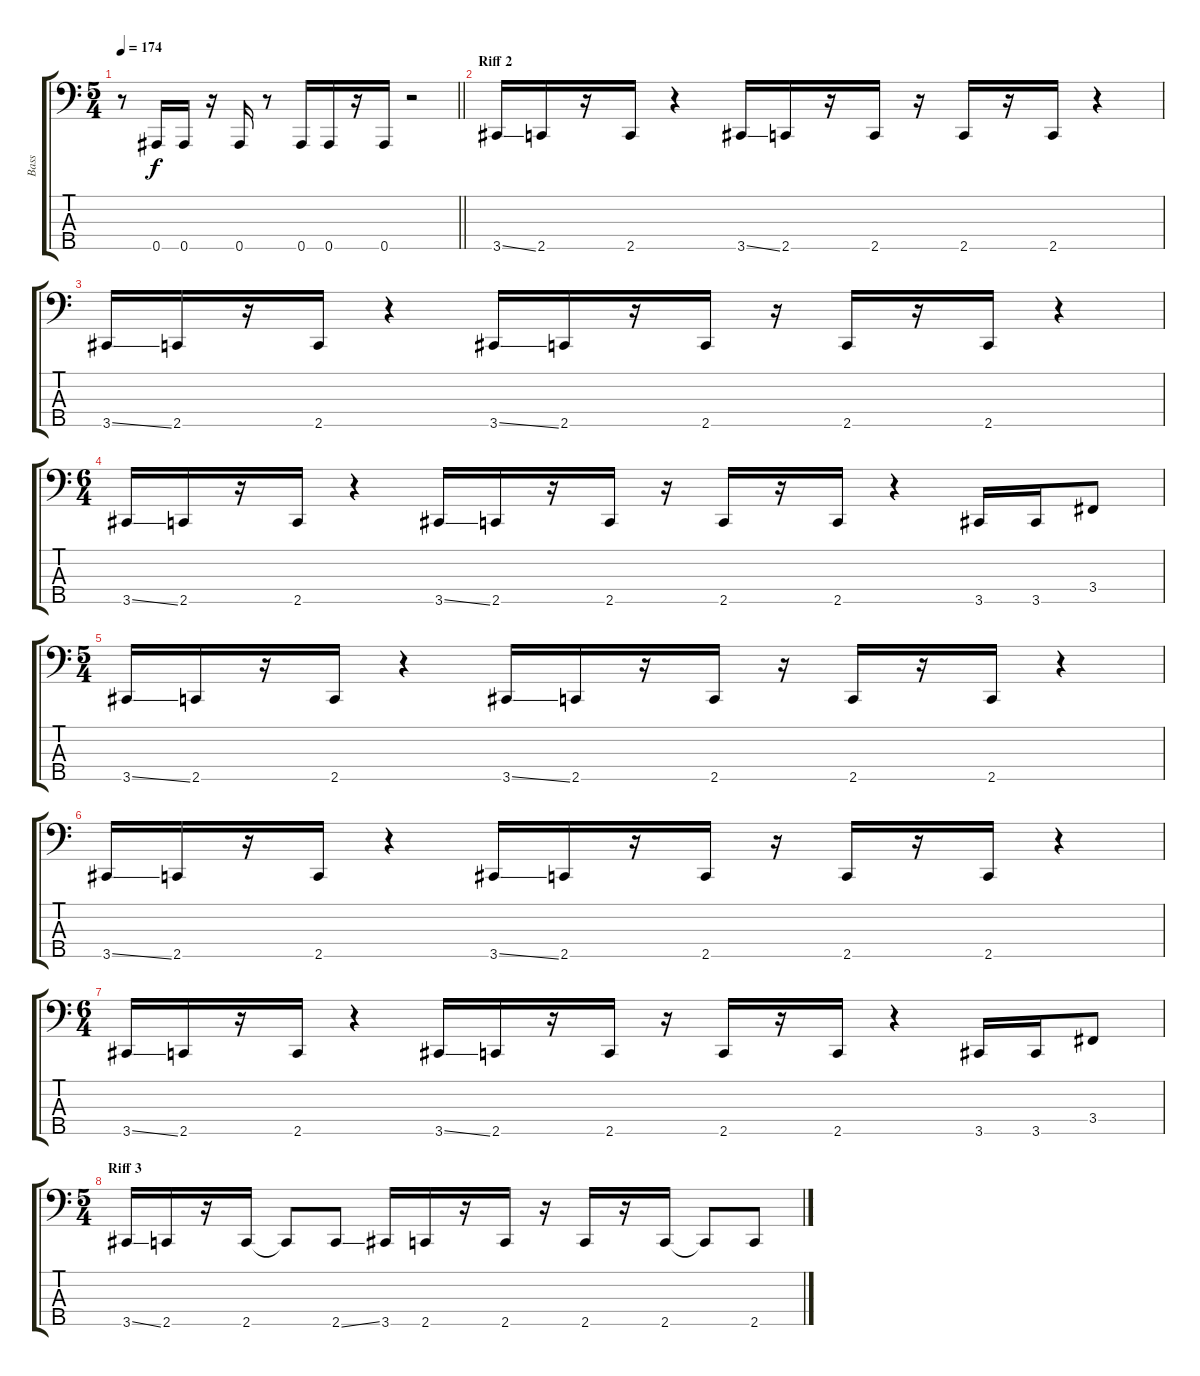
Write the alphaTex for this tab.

\track ("Bass" "Bass") {instrument electricbassfinger}
\staff {score tabs}
\tuning (Gb2 Db2 Ab1 Eb1 Bb0) {hide}
\ts (5 4)
\tempo 174
\clef f4
\barLineRight lightlight
\ks c
r.8{dy f} 0.5.16 0.5.16 r.16 0.5.16 r.8 0.5.16 0.5.16 r.16 0.5.16 r.2 |
\section ("" "Riff 2")
3.5{ss}.16 2.5.16 r.16 2.5.16 r.4 3.5{ss}.16 2.5.16 r.16 2.5.16 r.16 2.5.16 r.16 2.5.16 r.4 |
3.5{ss}.16 2.5.16 r.16 2.5.16 r.4 3.5{ss}.16 2.5.16 r.16 2.5.16 r.16 2.5.16 r.16 2.5.16 r.4 |
\ts (6 4)
3.5{ss}.16 2.5.16 r.16 2.5.16 r.4 3.5{ss}.16 2.5.16 r.16 2.5.16 r.16 2.5.16 r.16 2.5.16 r.4 3.5.16 3.5.16 3.4.8 |
\ts (5 4)
3.5{ss}.16 2.5.16 r.16 2.5.16 r.4 3.5{ss}.16 2.5.16 r.16 2.5.16 r.16 2.5.16 r.16 2.5.16 r.4 |
3.5{ss}.16 2.5.16 r.16 2.5.16 r.4 3.5{ss}.16 2.5.16 r.16 2.5.16 r.16 2.5.16 r.16 2.5.16 r.4 |
\ts (6 4)
3.5{ss}.16 2.5.16 r.16 2.5.16 r.4 3.5{ss}.16 2.5.16 r.16 2.5.16 r.16 2.5.16 r.16 2.5.16 r.4 3.5.16 3.5.16 3.4.8 |
\ts (5 4)
\section ("" "Riff 3")
3.5{ss}.16 2.5.16 r.16 2.5.16 2.5{t}.8 2.5{ss}.8 3.5.16 2.5.16 r.16 2.5.16 r.16 2.5.16 r.16 2.5.16 2.5{t}.8 2.5.8
